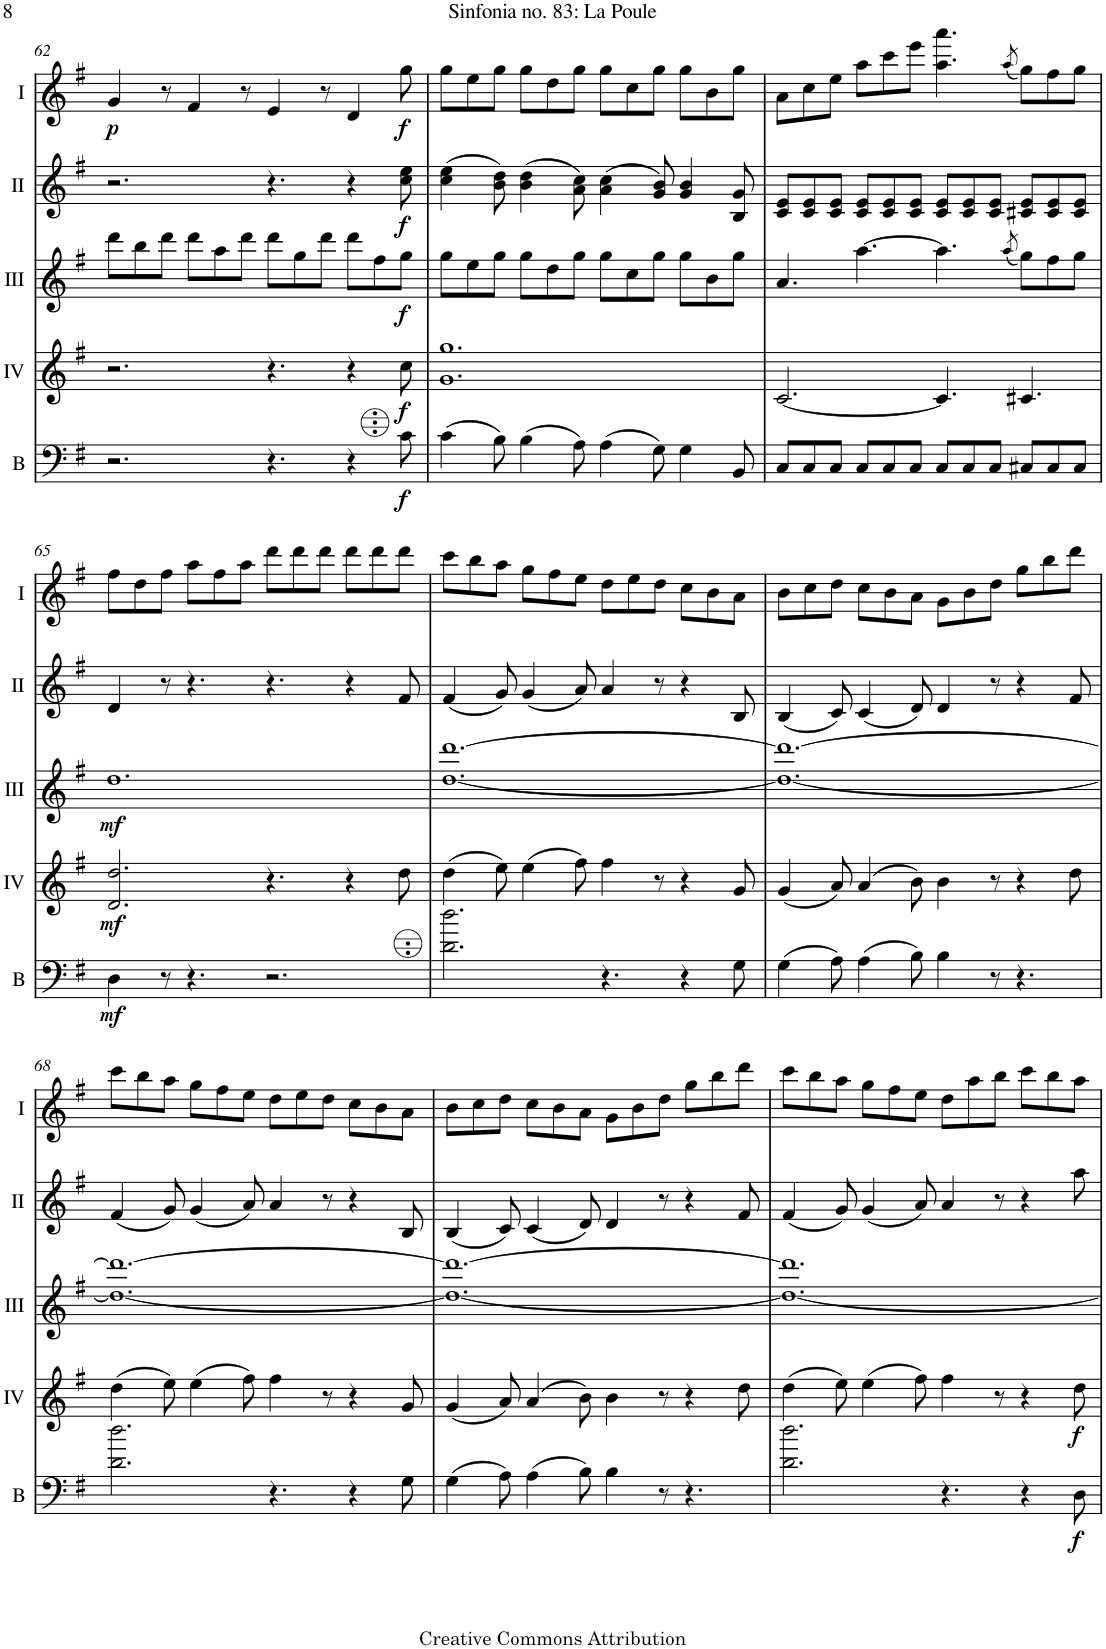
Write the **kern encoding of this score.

**kern	**dynam	**kern	**dynam	**kern	**dynam	**kern	**dynam	**kern	**dynam
*part5	*part5	*part4	*part4	*part3	*part3	*part2	*part2	*part1	*part1
*staff5	*staff5	*staff4	*staff4	*staff3	*staff3	*staff2	*staff2	*staff1	*staff1
*I"Bass	*	*I"Acc. 4	*	*I"Acc. 3	*	*I"Acc. 2	*	*I"Acc. 1	*
*I'B	*	*	*	*	*	*	*	*	*
!!LO:PB:g=z
*clefF4	*	*clefG2	*	*clefG2	*	*clefG2	*	*clefG2	*
*Trd7c12	*	*Trd7c12	*	*	*	*	*	*	*
*k[f#]	*	*k[f#]	*	*k[f#]	*	*k[f#]	*	*k[f#]	*
*M12/8	*	*M12/8	*	*M12/8	*	*M12/8	*	*M12/8	*
=62	=62	=62	=62	=62	=62	=62	=62	=62	=62
!	!	!	!	!	!	!	!	!	!LO:DY:b
2.r	.	2.r	.	8ddd\L	.	2.r	.	4g/	p
.	.	.	.	8bb\	.	.	.	.	.
.	.	.	.	8ddd\J	.	.	.	8r	.
.	.	.	.	8ddd\L	.	.	.	4f#/	.
.	.	.	.	8aa\	.	.	.	.	.
.	.	.	.	8ddd\J	.	.	.	8r	.
4.r	.	4.r	.	8ddd\L	.	4.r	.	4e/	.
.	.	.	.	8gg\	.	.	.	.	.
.	.	.	.	8ddd\J	.	.	.	8r	.
4r	.	4r	.	8ddd\L	.	4r	.	4d/	.
.	.	.	.	8ff#\	.	.	.	.	.
!	!LO:DY:b	!	!LO:DY:b	!	!LO:DY:b	!	!LO:DY:b	!	!LO:DY:b
8c\	f	8cc\	f	8gg\J	f	8cc\ 8ee\	f	8gg\	f
=63	=63	=63	=63	=63	=63	=63	=63	=63	=63
(4c\	.	1.g 1.gg	.	8gg\L	.	(4cc\ 4ee\	.	8gg\L	.
.	.	.	.	8ee\	.	.	.	8ee\	.
8B\)	.	.	.	8gg\J	.	8b\ 8dd\)	.	8gg\J	.
(4B\	.	.	.	8gg\L	.	(4b\ 4dd\	.	8gg\L	.
.	.	.	.	8dd\	.	.	.	8dd\	.
8A\)	.	.	.	8gg\J	.	8a\ 8cc\)	.	8gg\J	.
(4A\	.	.	.	8gg\L	.	(4a\ 4cc\	.	8gg\L	.
.	.	.	.	8cc\	.	.	.	8cc\	.
8G\)	.	.	.	8gg\J	.	8g/ 8b/)	.	8gg\J	.
4G\	.	.	.	8gg\L	.	4g/ 4b/	.	8gg\L	.
.	.	.	.	8b\	.	.	.	8b\	.
8BB/	.	.	.	8gg\J	.	8B/ 8g/	.	8gg\J	.
=64	=64	=64	=64	=64	=64	=64	=64	=64	=64
8C/L	.	[2.c/	.	4.a/	.	8c/ 8e/L	.	8a\L	.
8C/	.	.	.	.	.	8c/ 8e/	.	8cc\	.
8C/J	.	.	.	.	.	8c/ 8e/J	.	8ee\J	.
8C/L	.	.	.	[4.aa\	.	8c/ 8e/L	.	8aa\L	.
8C/	.	.	.	.	.	8c/ 8e/	.	8ccc\	.
8C/J	.	.	.	.	.	8c/ 8e/J	.	8eee\J	.
8C/L	.	4.c/]	.	4.aa\]	.	8c/ 8e/L	.	4.aa\ 4.aaa\	.
8C/	.	.	.	.	.	8c/ 8e/	.	.	.
8C/J	.	.	.	.	.	8c/ 8e/J	.	.	.
.	.	.	.	(8qaa/	.	.	.	(8qaa/	.
8C#X/L	.	4.c#X/	.	8gg\L)	.	8c#X/ 8e/L	.	8gg\L)	.
8C#/	.	.	.	8ff#\	.	8c#/ 8e/	.	8ff#\	.
8C#/J	.	.	.	8gg\J	.	8c#/ 8e/J	.	8gg\J	.
!!LO:LB:g=z
=65	=65	=65	=65	=65	=65	=65	=65	=65	=65
!	!LO:DY:b	!	!LO:DY:b	!	!LO:DY:b	!	!	!	!
4D\	mf	2.d/ 2.dd/	mf	1.dd	mf	4d/	.	8ff#\L	.
.	.	.	.	.	.	.	.	8dd\	.
8r	.	.	.	.	.	8r	.	8ff#\J	.
4.r	.	.	.	.	.	4.r	.	8aa\L	.
.	.	.	.	.	.	.	.	8ff#\	.
.	.	.	.	.	.	.	.	8aa\J	.
2.r	.	4.r	.	.	.	4.r	.	8ddd\L	.
.	.	.	.	.	.	.	.	8ddd\	.
.	.	.	.	.	.	.	.	8ddd\J	.
.	.	4r	.	.	.	4r	.	8ddd\L	.
.	.	.	.	.	.	.	.	8ddd\	.
.	.	8dd\	.	.	.	8f#/	.	8ddd\J	.
=66	=66	=66	=66	=66	=66	=66	=66	=66	=66
2.d\ 2.dd\	.	(4dd\	.	[1.dd [1.ddd	.	(4f#/	.	8ccc\L	.
.	.	.	.	.	.	.	.	8bb\	.
.	.	8ee\)	.	.	.	8g/)	.	8aa\J	.
.	.	(4ee\	.	.	.	(4g/	.	8gg\L	.
.	.	.	.	.	.	.	.	8ff#\	.
.	.	8ff#\)	.	.	.	8a/)	.	8ee\J	.
4.r	.	4ff#\	.	.	.	4a/	.	8dd\L	.
.	.	.	.	.	.	.	.	8ee\	.
.	.	8r	.	.	.	8r	.	8dd\J	.
4r	.	4r	.	.	.	4r	.	8cc\L	.
.	.	.	.	.	.	.	.	8b\	.
8G\	.	8g/	.	.	.	8B/	.	8a\J	.
=67	=67	=67	=67	=67	=67	=67	=67	=67	=67
(4G\	.	(4g/	.	1.dd_ 1.ddd_	.	(4B/	.	8b\L	.
.	.	.	.	.	.	.	.	8cc\	.
8A\)	.	8a/)	.	.	.	8c/)	.	8dd\J	.
(4A\	.	(4a/	.	.	.	(4c/	.	8cc\L	.
.	.	.	.	.	.	.	.	8b\	.
8B\)	.	8b\)	.	.	.	8d/)	.	8a\J	.
4B\	.	4b\	.	.	.	4d/	.	8g\L	.
.	.	.	.	.	.	.	.	8b\	.
8r	.	8r	.	.	.	8r	.	8dd\J	.
4.r	.	4r	.	.	.	4r	.	8gg\L	.
.	.	.	.	.	.	.	.	8bb\	.
.	.	8dd\	.	.	.	8f#/	.	8ddd\J	.
!!LO:LB:g=z
=68	=68	=68	=68	=68	=68	=68	=68	=68	=68
2.d\ 2.dd\	.	(4dd\	.	1.dd_ 1.ddd_	.	(4f#/	.	8ccc\L	.
.	.	.	.	.	.	.	.	8bb\	.
.	.	8ee\)	.	.	.	8g/)	.	8aa\J	.
.	.	(4ee\	.	.	.	(4g/	.	8gg\L	.
.	.	.	.	.	.	.	.	8ff#\	.
.	.	8ff#\)	.	.	.	8a/)	.	8ee\J	.
4.r	.	4ff#\	.	.	.	4a/	.	8dd\L	.
.	.	.	.	.	.	.	.	8ee\	.
.	.	8r	.	.	.	8r	.	8dd\J	.
4r	.	4r	.	.	.	4r	.	8cc\L	.
.	.	.	.	.	.	.	.	8b\	.
8G\	.	8g/	.	.	.	8B/	.	8a\J	.
=69	=69	=69	=69	=69	=69	=69	=69	=69	=69
(4G\	.	(4g/	.	1.dd_ 1.ddd_	.	(4B/	.	8b\L	.
.	.	.	.	.	.	.	.	8cc\	.
8A\)	.	8a/)	.	.	.	8c/)	.	8dd\J	.
(4A\	.	(4a/	.	.	.	(4c/	.	8cc\L	.
.	.	.	.	.	.	.	.	8b\	.
8B\)	.	8b\)	.	.	.	8d/)	.	8a\J	.
4B\	.	4b\	.	.	.	4d/	.	8g\L	.
.	.	.	.	.	.	.	.	8b\	.
8r	.	8r	.	.	.	8r	.	8dd\J	.
4.r	.	4r	.	.	.	4r	.	8gg\L	.
.	.	.	.	.	.	.	.	8bb\	.
.	.	8dd\	.	.	.	8f#/	.	8ddd\J	.
=70	=70	=70	=70	=70	=70	=70	=70	=70	=70
2.d\ 2.dd\	.	(4dd\	.	1.dd_ 1.ddd]	.	(4f#/	.	8ccc\L	.
.	.	.	.	.	.	.	.	8bb\	.
.	.	8ee\)	.	.	.	8g/)	.	8aa\J	.
.	.	(4ee\	.	.	.	(4g/	.	8gg\L	.
.	.	.	.	.	.	.	.	8ff#\	.
.	.	8ff#\)	.	.	.	8a/)	.	8ee\J	.
4.r	.	4ff#\	.	.	.	4a/	.	8dd\L	.
.	.	.	.	.	.	.	.	8aa\	.
.	.	8r	.	.	.	8r	.	8bb\J	.
4r	.	4r	.	.	.	4r	.	8ccc\L	.
.	.	.	.	.	.	.	.	8bb\	.
!	!LO:DY:b	!	!LO:DY:b	!	!	!	!	!	!
8D\	f	8dd\	f	.	.	8aa\	.	8aa\J	.
=	=	=	=	=	=	=	=	=	=
*-	*-	*-	*-	*-	*-	*-	*-	*-	*-
